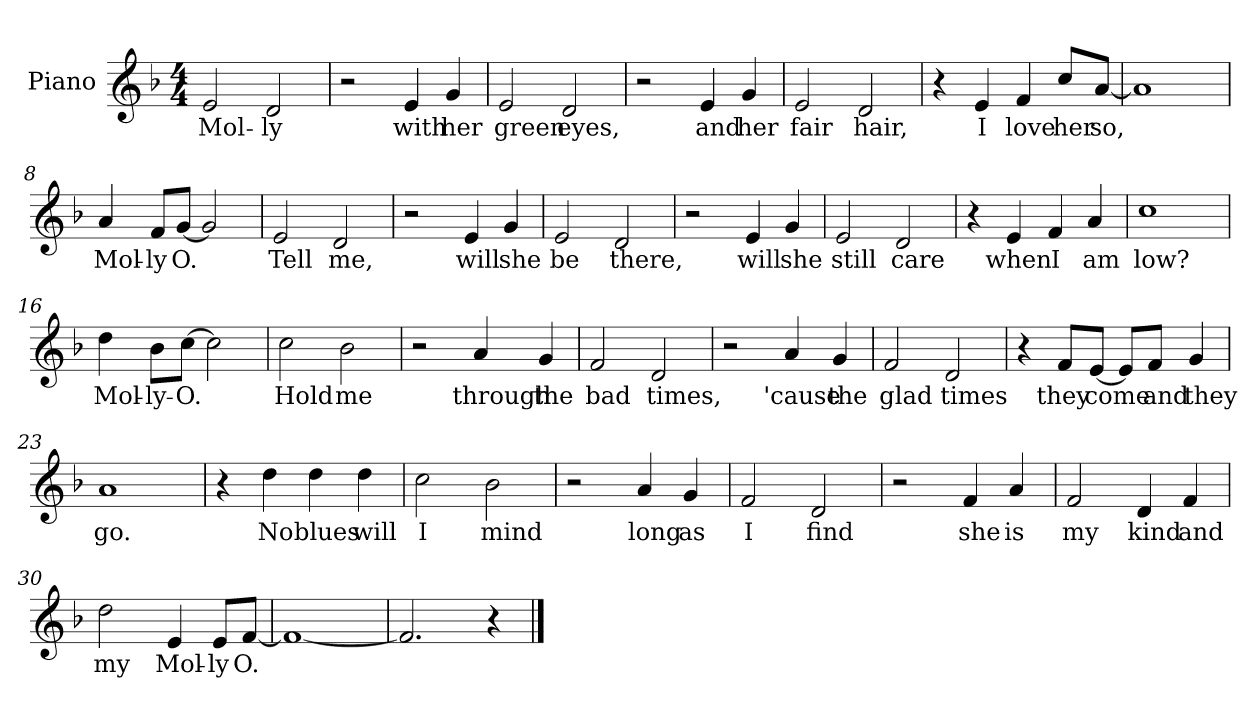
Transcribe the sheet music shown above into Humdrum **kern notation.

**kern	**text
*part1	*part1
*staff1	*staff1
*I"Piano	*
*I'Pno	*
*clefG2	*
*k[b-]	*
*F:	*
*M4/4	*
=1	=1
2e/	Mol-
2d/	-ly
=2	=2
2r	.
4e/	with
4g/	her
=3	=3
2e/	green
2d/	eyes,
=4	=4
2r	.
4e/	and
4g/	her
=5	=5
2e/	fair
2d/	hair,
!!LO:LB:g=z
=6	=6
4r	.
4e/	I
4f/	love
8cc/L	her
[8a/J	so,
=7	=7
1a]	.
=8	=8
4a/	Mol-
8f/L	-ly
[8g/J	O.
2g/]	.
=9	=9
2e/	Tell
2d/	me,
=10	=10
2r	.
4e/	will
4g/	she
!!LO:LB:g=z
=11	=11
2e/	be
2d/	there,
=12	=12
2r	.
4e/	will
4g/	she
=13	=13
2e/	still
2d/	care
=14	=14
4r	.
4e/	when
4f/	I
4a/	am
=15	=15
1cc	low?
!!LO:LB:g=z
=16	=16
4dd\	Mol-
8b-\L	-ly-
[8cc\J	-O.
2cc\]	.
=17	=17
2cc\	Hold
2b-\	me
=18	=18
2r	.
4a/	through
4g/	the
=19	=19
2f/	bad
2d/	times,
!!LO:LB:g=z
=20	=20
2r	.
4a/	'cause
4g/	the
=21	=21
2f/	glad
2d/	times
=22	=22
4r	.
8f/L	they
[8e/J	come
8e/L]	.
8f/J	and
4g/	they
=23	=23
1a	go.
!!LO:LB:g=z
=24	=24
4r	.
4dd\	No
4dd\	blues
4dd\	will
=25	=25
2cc\	I
2b-\	mind
=26	=26
2r	.
4a/	long
4g/	as
=27	=27
2f/	I
2d/	find
=28	=28
2r	.
4f/	she
4a/	is
!!LO:LB:g=z
=29	=29
2f/	my
4d/	kind
4f/	and
=30	=30
2dd\	my
4e/	Mol-
8e/L	-ly
[8f/J	O.
=31	=31
1f_	.
=32	=32
2.f/]	.
4r	.
==	==
*-	*-
